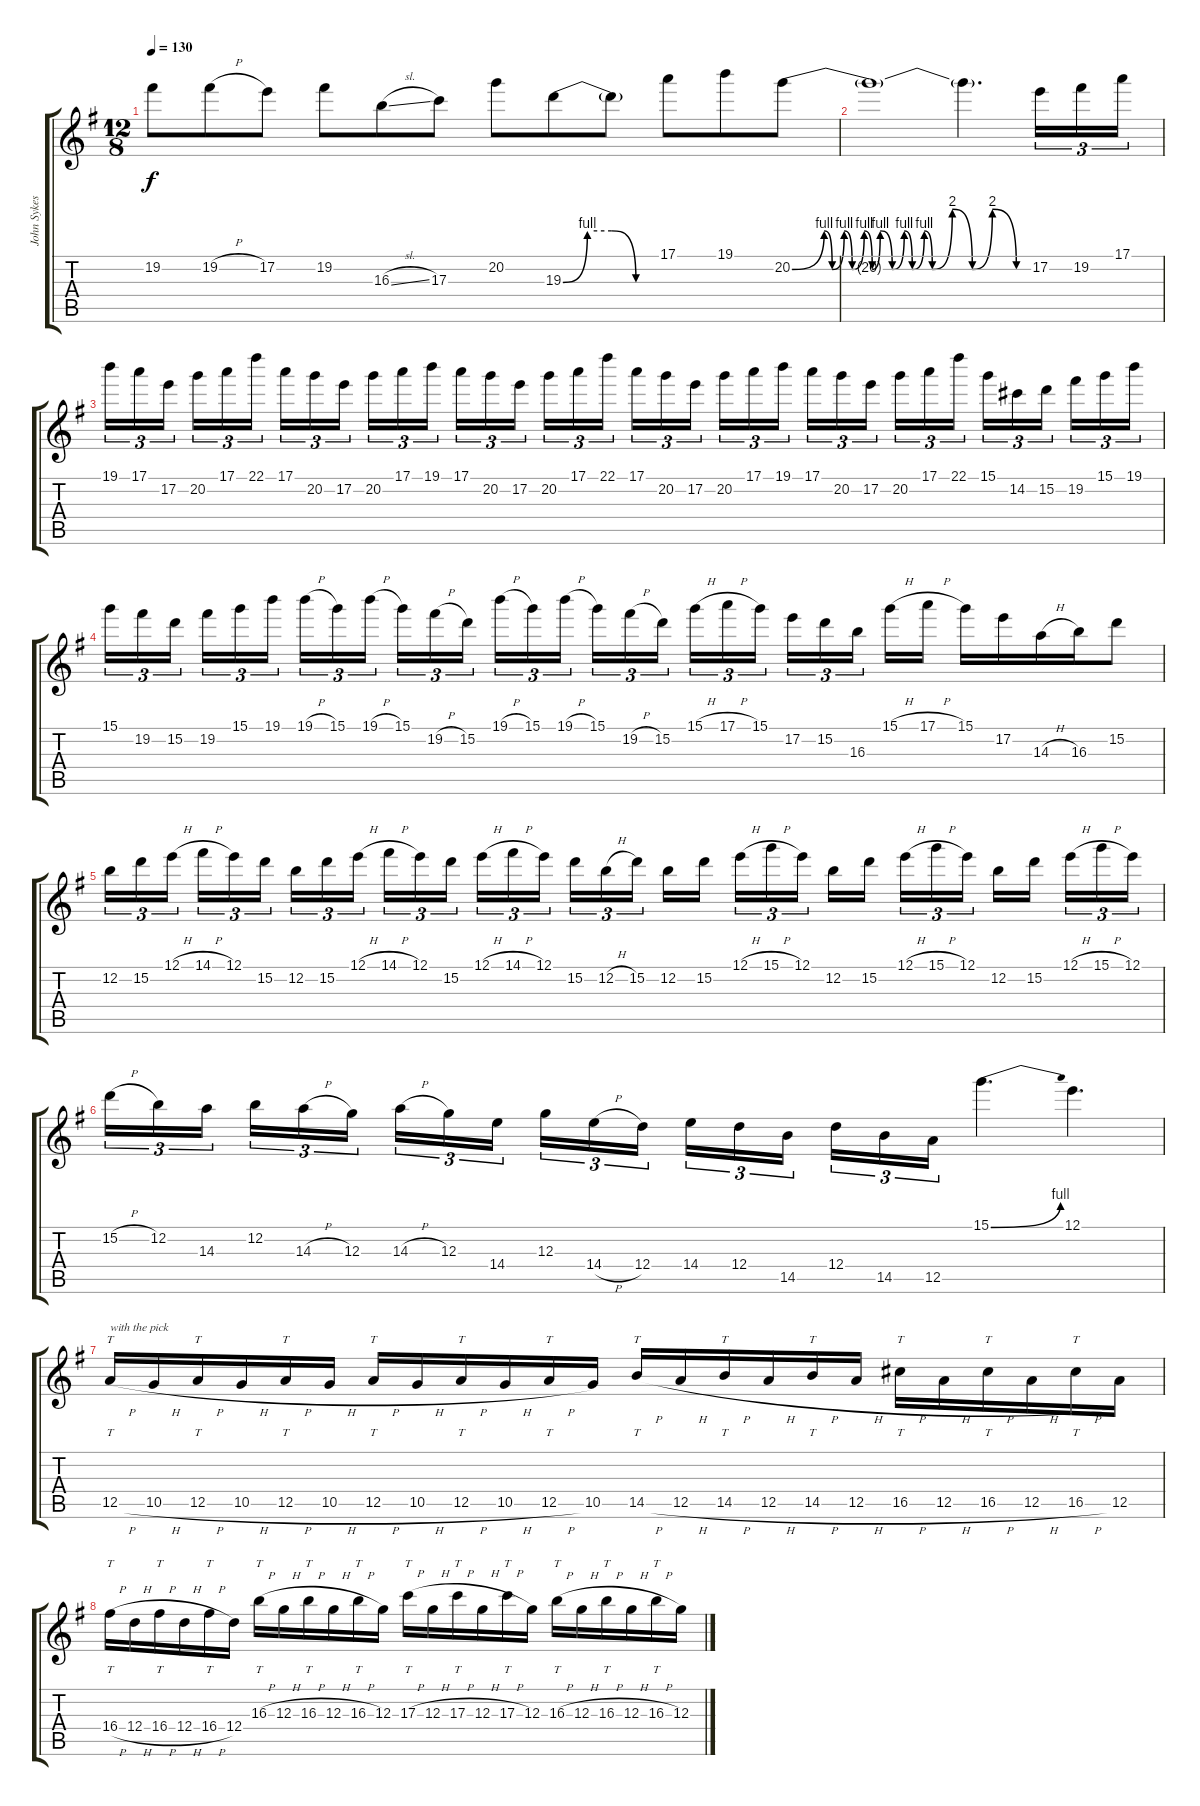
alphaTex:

\track ("John Sykes(solo)" "John Sykes") {instrument distortionguitar}
\staff {score tabs}
\tuning (E4 B3 G3 D3 A2 E2) {hide}
\ts (12 8)
\tempo 130
\clef g2
\ks g
19.2{t}.8{dy f} 19.2{h}.8 17.2.8 19.2.8 16.3{sl}.8 17.3.8 20.2.8 19.3{be (custom 0 0 15 4 30 4 45 0 60 0)}.8 19.3{t}.8 17.1.8 19.1.8 20.2{be (custom 0 0 8 4 10 0 13 4 15 0 18 4 20 0 22 4 25 0 28 4 30 0 33 4 35 0 40 8 45 0 50 8 56 0 60 0)}.8 |
20.2{t}.1 20.2{t}.4{d} 17.2.16{tu (3 2)} 19.2.16{tu (3 2)} 17.1.16{tu (3 2)} |
19.1.16{tu (3 2)} 17.1.16{tu (3 2)} 17.2.16{tu (3 2) beam splitsecondary} 20.2.16{tu (3 2)} 17.1.16{tu (3 2)} 22.1.16{tu (3 2) beam splitsecondary} 17.1.16{tu (3 2)} 20.2.16{tu (3 2)} 17.2.16{tu (3 2)} 20.2.16{tu (3 2)} 17.1.16{tu (3 2)} 19.1.16{tu (3 2) beam splitsecondary} 17.1.16{tu (3 2)} 20.2.16{tu (3 2)} 17.2.16{tu (3 2) beam splitsecondary} 20.2.16{tu (3 2)} 17.1.16{tu (3 2)} 22.1.16{tu (3 2)} 17.1.16{tu (3 2)} 20.2.16{tu (3 2)} 17.2.16{tu (3 2) beam splitsecondary} 20.2.16{tu (3 2)} 17.1.16{tu (3 2)} 19.1.16{tu (3 2) beam splitsecondary} 17.1.16{tu (3 2)} 20.2.16{tu (3 2)} 17.2.16{tu (3 2)} 20.2.16{tu (3 2)} 17.1.16{tu (3 2)} 22.1.16{tu (3 2) beam splitsecondary} 15.1.16{tu (3 2)} 14.2.16{tu (3 2)} 15.2.16{tu (3 2) beam splitsecondary} 19.2.16{tu (3 2)} 15.1.16{tu (3 2)} 19.1.16{tu (3 2)} |
15.1.16{tu (3 2)} 19.2.16{tu (3 2)} 15.2.16{tu (3 2) beam splitsecondary} 19.2.16{tu (3 2)} 15.1.16{tu (3 2)} 19.1.16{tu (3 2) beam splitsecondary} 19.1{h}.16{tu (3 2)} 15.1.16{tu (3 2)} 19.1{h}.16{tu (3 2)} 15.1.16{tu (3 2)} 19.2{h}.16{tu (3 2)} 15.2.16{tu (3 2) beam splitsecondary} 19.1{h}.16{tu (3 2)} 15.1.16{tu (3 2)} 19.1{h}.16{tu (3 2) beam splitsecondary} 15.1.16{tu (3 2)} 19.2{h}.16{tu (3 2)} 15.2.16{tu (3 2)} 15.1{h}.16{tu (3 2)} 17.1{h}.16{tu (3 2)} 15.1.16{tu (3 2) beam splitsecondary} 17.2.16{tu (3 2)} 15.2.16{tu (3 2)} 16.3.16{tu (3 2) beam splitsecondary} 15.1{h}.16 17.1{h}.16 15.1.16 17.2.16 14.3{h}.16 16.3.16 15.2.8 |
12.2.16{tu (3 2)} 15.2.16{tu (3 2)} 12.1{h}.16{tu (3 2) beam splitsecondary} 14.1{h}.16{tu (3 2)} 12.1.16{tu (3 2)} 15.2.16{tu (3 2) beam splitsecondary} 12.2.16{tu (3 2)} 15.2.16{tu (3 2)} 12.1{h}.16{tu (3 2)} 14.1{h}.16{tu (3 2)} 12.1.16{tu (3 2)} 15.2.16{tu (3 2) beam splitsecondary} 12.1{h}.16{tu (3 2)} 14.1{h}.16{tu (3 2)} 12.1.16{tu (3 2) beam splitsecondary} 15.2.16{tu (3 2)} 12.2{h}.16{tu (3 2)} 15.2.16{tu (3 2)} 12.2.16 15.2.16{beam splitsecondary} 12.1{h}.16{tu (3 2)} 15.1{h}.16{tu (3 2)} 12.1.16{tu (3 2) beam splitsecondary} 12.2.16 15.2.16 12.1{h}.16{tu (3 2)} 15.1{h}.16{tu (3 2)} 12.1.16{tu (3 2) beam splitsecondary} 12.2.16 15.2.16{beam splitsecondary} 12.1{h}.16{tu (3 2)} 15.1{h}.16{tu (3 2)} 12.1.16{tu (3 2)} |
15.2{h}.16{tu (3 2)} 12.2.16{tu (3 2)} 14.3.16{tu (3 2) beam splitsecondary} 12.2.16{tu (3 2)} 14.3{h}.16{tu (3 2)} 12.3.16{tu (3 2) beam splitsecondary} 14.3{h}.16{tu (3 2)} 12.3.16{tu (3 2)} 14.4.16{tu (3 2)} 12.3.16{tu (3 2)} 14.4{h}.16{tu (3 2)} 12.4.16{tu (3 2) beam splitsecondary} 14.4.16{tu (3 2)} 12.4.16{tu (3 2)} 14.5.16{tu (3 2) beam splitsecondary} 12.4.16{tu (3 2)} 14.5.16{tu (3 2)} 12.5.16{tu (3 2)} 15.1{be (bend 0 0 60 4)}.4{d} 12.1.4{d} |
12.5{h}.16{tt txt "with the pick"} 10.5{h}.16 12.5{h}.16{tt} 10.5{h}.16 12.5{h}.16{tt} 10.5{h}.16 12.5{h}.16{tt} 10.5{h}.16 12.5{h}.16{tt} 10.5{h}.16 12.5{h}.16{tt} 10.5.16 14.5{h}.16{tt} 12.5{h}.16 14.5{h}.16{tt} 12.5{h}.16 14.5{h}.16{tt} 12.5{h}.16 16.5{h}.16{tt} 12.5{h}.16 16.5{h}.16{tt} 12.5{h}.16 16.5{h}.16{tt} 12.5.16 |
16.4{h}.16{tt} 12.4{h}.16 16.4{h}.16{tt} 12.4{h}.16 16.4{h}.16{tt} 12.4.16 16.3{h}.16{tt} 12.3{h}.16 16.3{h}.16{tt} 12.3{h}.16 16.3{h}.16{tt} 12.3.16 17.3{h}.16{tt} 12.3{h}.16 17.3{h}.16{tt} 12.3{h}.16 17.3{h}.16{tt} 12.3.16 16.3{h}.16{tt} 12.3{h}.16 16.3{h}.16{tt} 12.3{h}.16 16.3{h}.16{tt} 12.3.16
